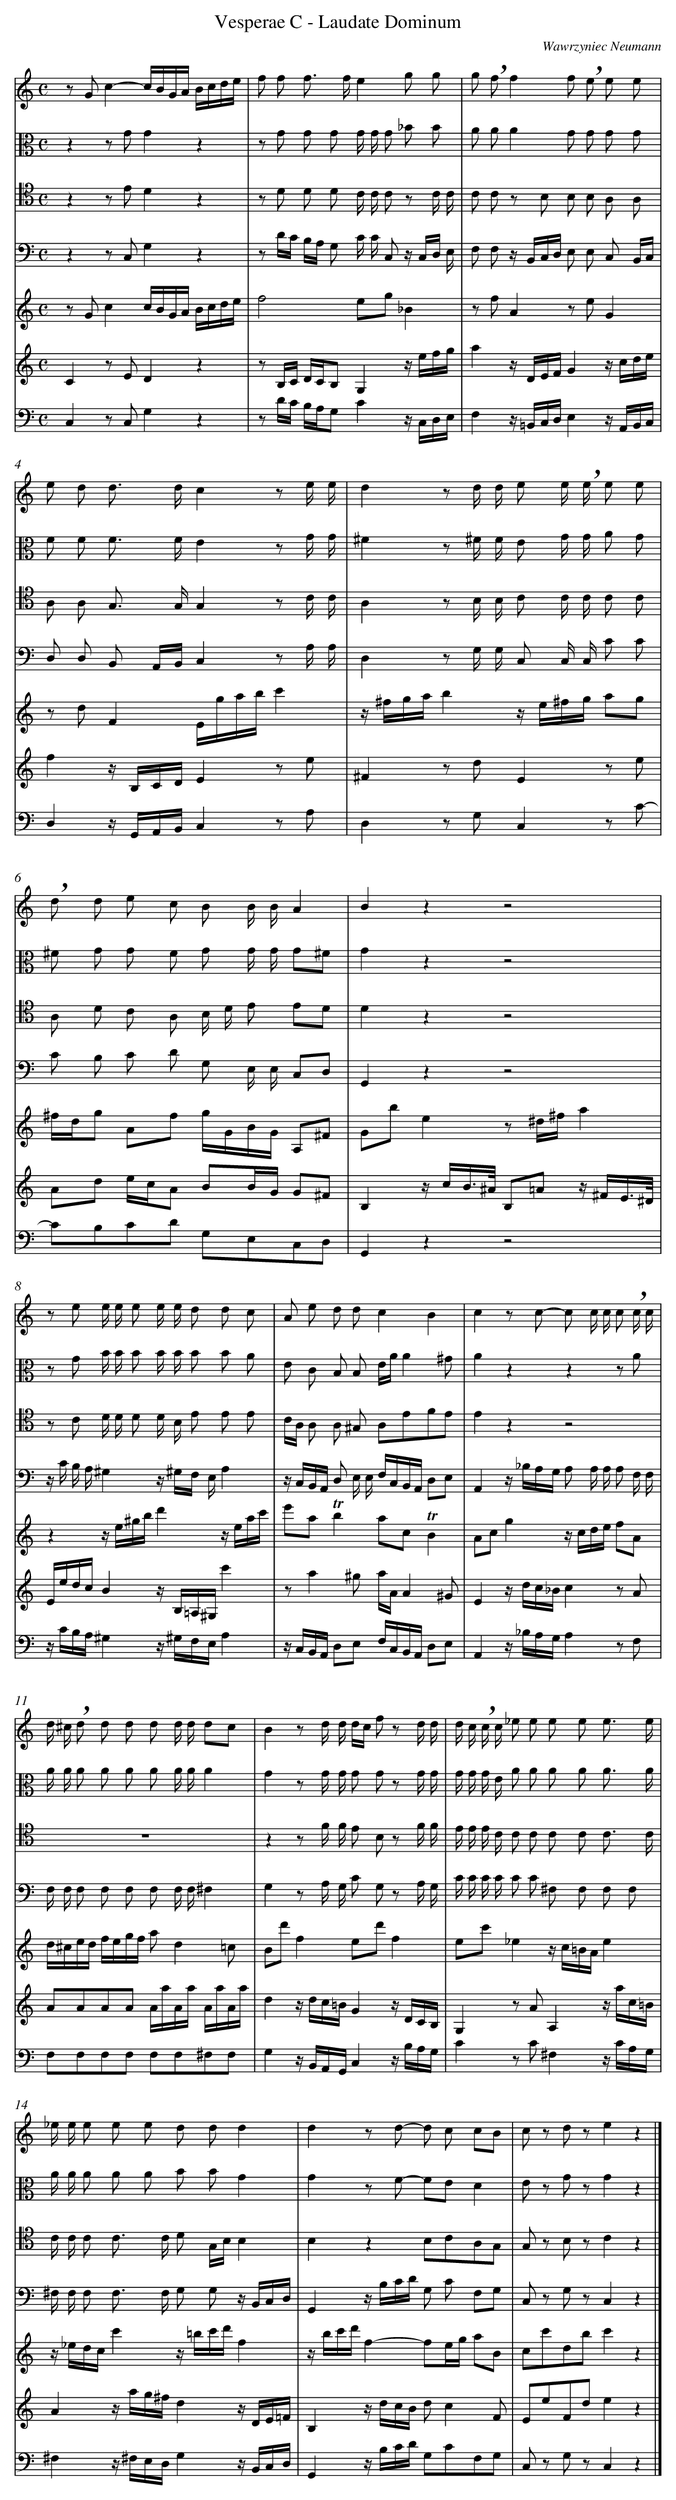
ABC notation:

X:1
T: Vesperae C - Laudate Dominum
C: Wawrzyniec Neumann
L: 1/16
M: C
V: 1 clef=treble
V: 2 clef=treble
V: 3
V: 4 clef=alto
V: 5 clef=tenor
V: 6 clef=bass
V: 7 clef=treble
V: 8 clef=treble
V: 9 clef=bass
K: C
[V:1] x16 |
[V:2] x16 |
[V:3] z2 G2c4-cBGA Bcde |
[V:4] z4z2 G2G4z4 |
[V:5] z4z2 E2D4z4 |
[V:6] z4z2 C,2G,4z4 |
[V:7] z2 G2c4cBGA Bcde |
[V:8] C4z2 E2D4z4 |
[V:9] C,4z2 C,2G,4z4 |
[V:1] x16 |
[V:2] x16 |
[V:3] f2 f2 f2> f2e4g2 g2 |
[V:4] z2 G2 G2 G2 G G G2 _B2 B2 |
[V:5] z2 D2 D2 D2 C C C2 z2 C C |
[V:6] z2 DC B,A, G,2 C C C,2 z C,D, E, |
[V:7] f8e2g2_B4 |
[V:8] z2 B,C DCB,2G,4z efg |
[V:9] z2 DC B,A,G,2C4z C,D,E, |
[V:1] x16 |
[V:2] x16 |
[V:3] g2 !breath!f2f4f2 !breath!e2 e2 e2 |
[V:4] A2 A2A4G2 G2 G2 G2 |
[V:5] C2 C2 z2 B,2 B,2 B,2 A,2 A,2 |
[V:6] F,2 F,2 z B,,C,D, E,2 E,2 C,2 B,,C, |
[V:7] z2 f2A4z2 e2G4 |
[V:8] a4z DEFG4z cde |
[V:9] F,4z =B,,C,D,E,4z A,,B,,C, |
[V:1] x16 |
[V:2] x16 |
[V:3] e2 d2 d2> d2c4z2 e e |
[V:4] F2 F2 F2> F2E4z2 G G |
[V:5] A,2 A,2 G,2> G,2G,4z2 C C |
[V:6] D,2 D,2 B,,2 A,,B,,C,4z2 A, A, |
[V:7] z2 d2F4Egabc'4 |
[V:8] f4z B,CDE4z2 e2 |
[V:9] D,4z G,,A,,B,,C,4z2 A,2 |
[V:1] x16 |
[V:2] x16 |
[V:3] d4z2 d d e2 e !breath!e e2 e2 |
[V:4] ^F4z2 ^F F E2 G G A2 G2 |
[V:5] A,4z2 B, B, C2 C C C2 C2 |
[V:6] D,4z2 G, G, C,2 C, C, C2 C2 |
[V:7] z ^fgab4z e^fg a2g2 |
[V:8] ^F4z2 d2E4z2 e2 |
[V:9] D,4z2 G,2C,4z2 C2- |
[V:1] x16 |
[V:2] x16 |
[V:3] !breath!d2 d2 e2 c2 B2 B BA4 |
[V:4] ^F2 G2 G2 F2 G2 G G G2^F2 |
[V:5] A,2 D2 C2 A,2 B, D E2 E2D2 |
[V:6] C2 B,2 C2 D2 G,2 E, E, C,2D,2 |
[V:7] ^fdg2 A2f2 gGBG A,2^F2 |
[V:8] A2d2 ecA2 B2BG G2^F2 |
[V:9] C2B,2C2D2 G,2E,2C,2D,2 |
[V:1] x16 |
[V:2] x16 |
[V:3] B4z4z8 |
[V:4] G4z4z8 |
[V:5] D4z4z8 |
[V:6] G,,4z4z8 |
[V:7] G2b2e4z2 ^d^fa4 |
[V:8] B,4z cB>^A B,2=A2 z ^FE3/^D/ |
[V:9] G,,4z4z8 |
[V:1] x16 |
[V:2] x16 |
[V:3] z2 e2 e e e2 e e d2 d2 c2 |
[V:4] z2 G2 B B B2 B B B2 B2 A2 |
[V:5] z2 C2 D D D2 D B, E2 E2 E2 |
[V:6] z C B, A,^G,4z ^G,F, E,A,4 |
[V:7] z4z e^gbd'4z eac' |
[V:8] EedcB4z B,=A,^G,c'4 |
[V:9] z CB,A,^G,4z ^G,F,E,A,4 |
[V:1] x16 |
[V:2] x16 |
[V:3] A2 e2 d2 d2c4B4 |
[V:4] E2 C2 B,2 B,2 EAA4^G2 |
[V:5] CA, A,2 A,2 ^G,2 A,2E2F2E2 |
[V:6] z C,B,,A,, D,2 E, E, F,C,B,,A,, D,2E,2 |
[V:7] e'2a2!trill!b4a2c2!trill!B4 |
[V:8] z2a4^g2 aAA4^G2 |
[V:9] z C,B,,A,, D,2E,2 F,C,B,,A,, D,2E,2 |
[V:1] x16 |
[V:2] x16 |
[V:3] c4z2 c2- c2 c c c2 !breath!c c |
[V:4] A4z4z4z2 A2 |
[V:5] E4z4z8 |
[V:6] A,,4z _B,A,G, A,2 A, A, A,2 F, F, |
[V:7] A2c2g4z cde f2A2 |
[V:8] E4z dc_Bc4z2 A2 |
[V:9] A,,4z _B,A,G,A,4z2 F,2 |
[V:1] x16 |
[V:2] x16 |
[V:3] d ^c !breath!d2 d2 d2 d2 d d d2c2 |
[V:4] A A A2 A2 A2 A2 A AA4 |
[V:5] z16 |
[V:6] F, F, F,2 F,2 F,2 F,2 F, F,^F,4 |
[V:7] d^ced fegf a2d4=c2 |
[V:8] A2A2A2A2 AaAa AaAa |
[V:9] F,2F,2F,2F,2 F,2F,2^F,2F,2 |
[V:1] x16 |
[V:2] x16 |
[V:3] B4z2 d d dc f2 z2 d d |
[V:4] G4z2 G G G2 G2 z2 G G |
[V:5] z4z2 F F E2 B,2 z2 F F |
[V:6] G,4z2 A, G, C2 G,2 z2 A, G, |
[V:7] B2d'2f4e2d'2f4 |
[V:8] d4z dc=BG4z DCB, |
[V:9] G,4z B,,A,,G,,C,4z B,A,G, |
[V:1] x16 |
[V:2] x16 |
[V:3] d c !breath!c c _e2 e2 e2 e2 e3 e |
[V:4] G G G E A2 A2 A2 A2 A3 A |
[V:5] E E E C C2 C2 C2 C2 C3 C |
[V:6] C C C C C2 C2 ^F,2 F,2 F,2 F,2 |
[V:7] e2c'2_e4z c=BAe4 |
[V:8] G,4z2 A2A,4z ac=B |
[V:9] C4z2 C2^F,4z CA,G, |
[V:1] x16 |
[V:2] x16 |
[V:3] _e e e2 e2 e2 d2 d2d4 |
[V:4] A A A2 A2 A2 B2 B2G4 |
[V:5] C C C2 C2> C2 D2 G,B,B,4 |
[V:6] ^F, F, F,2 F,2> F,2 G,2 G,2 z B,,C,D, |
[V:7] z _edcc'4z =bc'd'f4 |
[V:8] A4z ag^fd4z DE=F |
[V:9] ^F,4z ^F,E,D,G,4z B,,C,D, |
[V:1] x16 |
[V:2] x16 |
[V:3] d4z2 d2- d2 c2 c2B2 |
[V:4] G4z2 F2- F2E2D4 |
[V:5] B,4z4B,2C2A,2G,2 |
[V:6] G,,4z B,CD G,2 C2 F,2G,2 |
[V:7] z bc'd'f4-f2eg a2B2 |
[V:8] B,4z dcB d2c4F2 |
[V:9] G,,4z B,CD G,2C2F,2G,2 |
[V:1] x16 |]
[V:2] x16 |]
[V:3] c2 z2 d2 z2e4z4 |]
[V:4] E2 z2 G2 z2G4z4 |]
[V:5] G,2 z2 B,2 z2C4z4 |]
[V:6] C,2 z2 G,2 z2C,4z4 |]
[V:7] c2c'2d2b2c'4z4 |]
[V:8] E2e2F2d2e4z4 |]
[V:9] C,2 z2 G,2 z2C,4z4 |]
